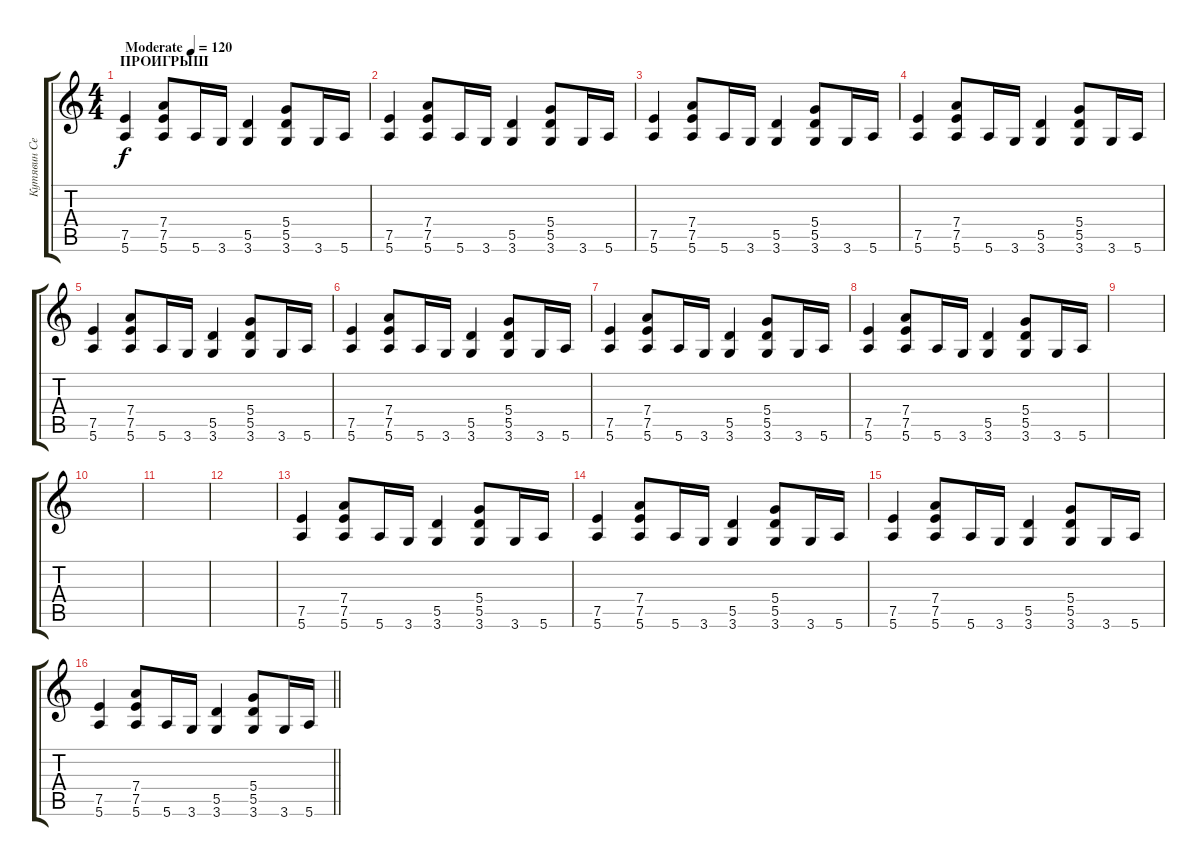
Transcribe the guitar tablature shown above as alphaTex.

\track ("Кутявин Сергей" "Кутявин Се") {instrument acousticguitarsteel}
\staff {score tabs}
\tuning (E4 B3 G3 D3 A2 E2) {hide}
\ts (4 4)
\section ("" "ПРОИГРЫШ")
\tempo (120 "Moderate")
\clef g2
\ks c
(7.5 5.6).4{dy f instrument acousticguitarsteel} (7.4 7.5 5.6).8 5.6.16 3.6.16 (5.5 3.6).4 (5.4 5.5 3.6).8 3.6.16 5.6.16 |
(7.5 5.6).4 (7.4 7.5 5.6).8 5.6.16 3.6.16 (5.5 3.6).4 (5.4 5.5 3.6).8 3.6.16 5.6.16 |
(7.5 5.6).4 (7.4 7.5 5.6).8 5.6.16 3.6.16 (5.5 3.6).4 (5.4 5.5 3.6).8 3.6.16 5.6.16 |
(7.5 5.6).4 (7.4 7.5 5.6).8 5.6.16 3.6.16 (5.5 3.6).4 (5.4 5.5 3.6).8 3.6.16 5.6.16 |
(7.5 5.6).4 (7.4 7.5 5.6).8 5.6.16 3.6.16 (5.5 3.6).4 (5.4 5.5 3.6).8 3.6.16 5.6.16 |
(7.5 5.6).4 (7.4 7.5 5.6).8 5.6.16 3.6.16 (5.5 3.6).4 (5.4 5.5 3.6).8 3.6.16 5.6.16 |
(7.5 5.6).4 (7.4 7.5 5.6).8 5.6.16 3.6.16 (5.5 3.6).4 (5.4 5.5 3.6).8 3.6.16 5.6.16 |
(7.5 5.6).4 (7.4 7.5 5.6).8 5.6.16 3.6.16 (5.5 3.6).4 (5.4 5.5 3.6).8 3.6.16 5.6.16 |
|
|
|
|
(7.5 5.6).4 (7.4 7.5 5.6).8 5.6.16 3.6.16 (5.5 3.6).4 (5.4 5.5 3.6).8 3.6.16 5.6.16 |
(7.5 5.6).4 (7.4 7.5 5.6).8 5.6.16 3.6.16 (5.5 3.6).4 (5.4 5.5 3.6).8 3.6.16 5.6.16 |
(7.5 5.6).4 (7.4 7.5 5.6).8 5.6.16 3.6.16 (5.5 3.6).4 (5.4 5.5 3.6).8 3.6.16 5.6.16 |
\barLineRight lightlight
(7.5 5.6).4 (7.4 7.5 5.6).8 5.6.16 3.6.16 (5.5 3.6).4 (5.4 5.5 3.6).8 3.6.16 5.6.16
